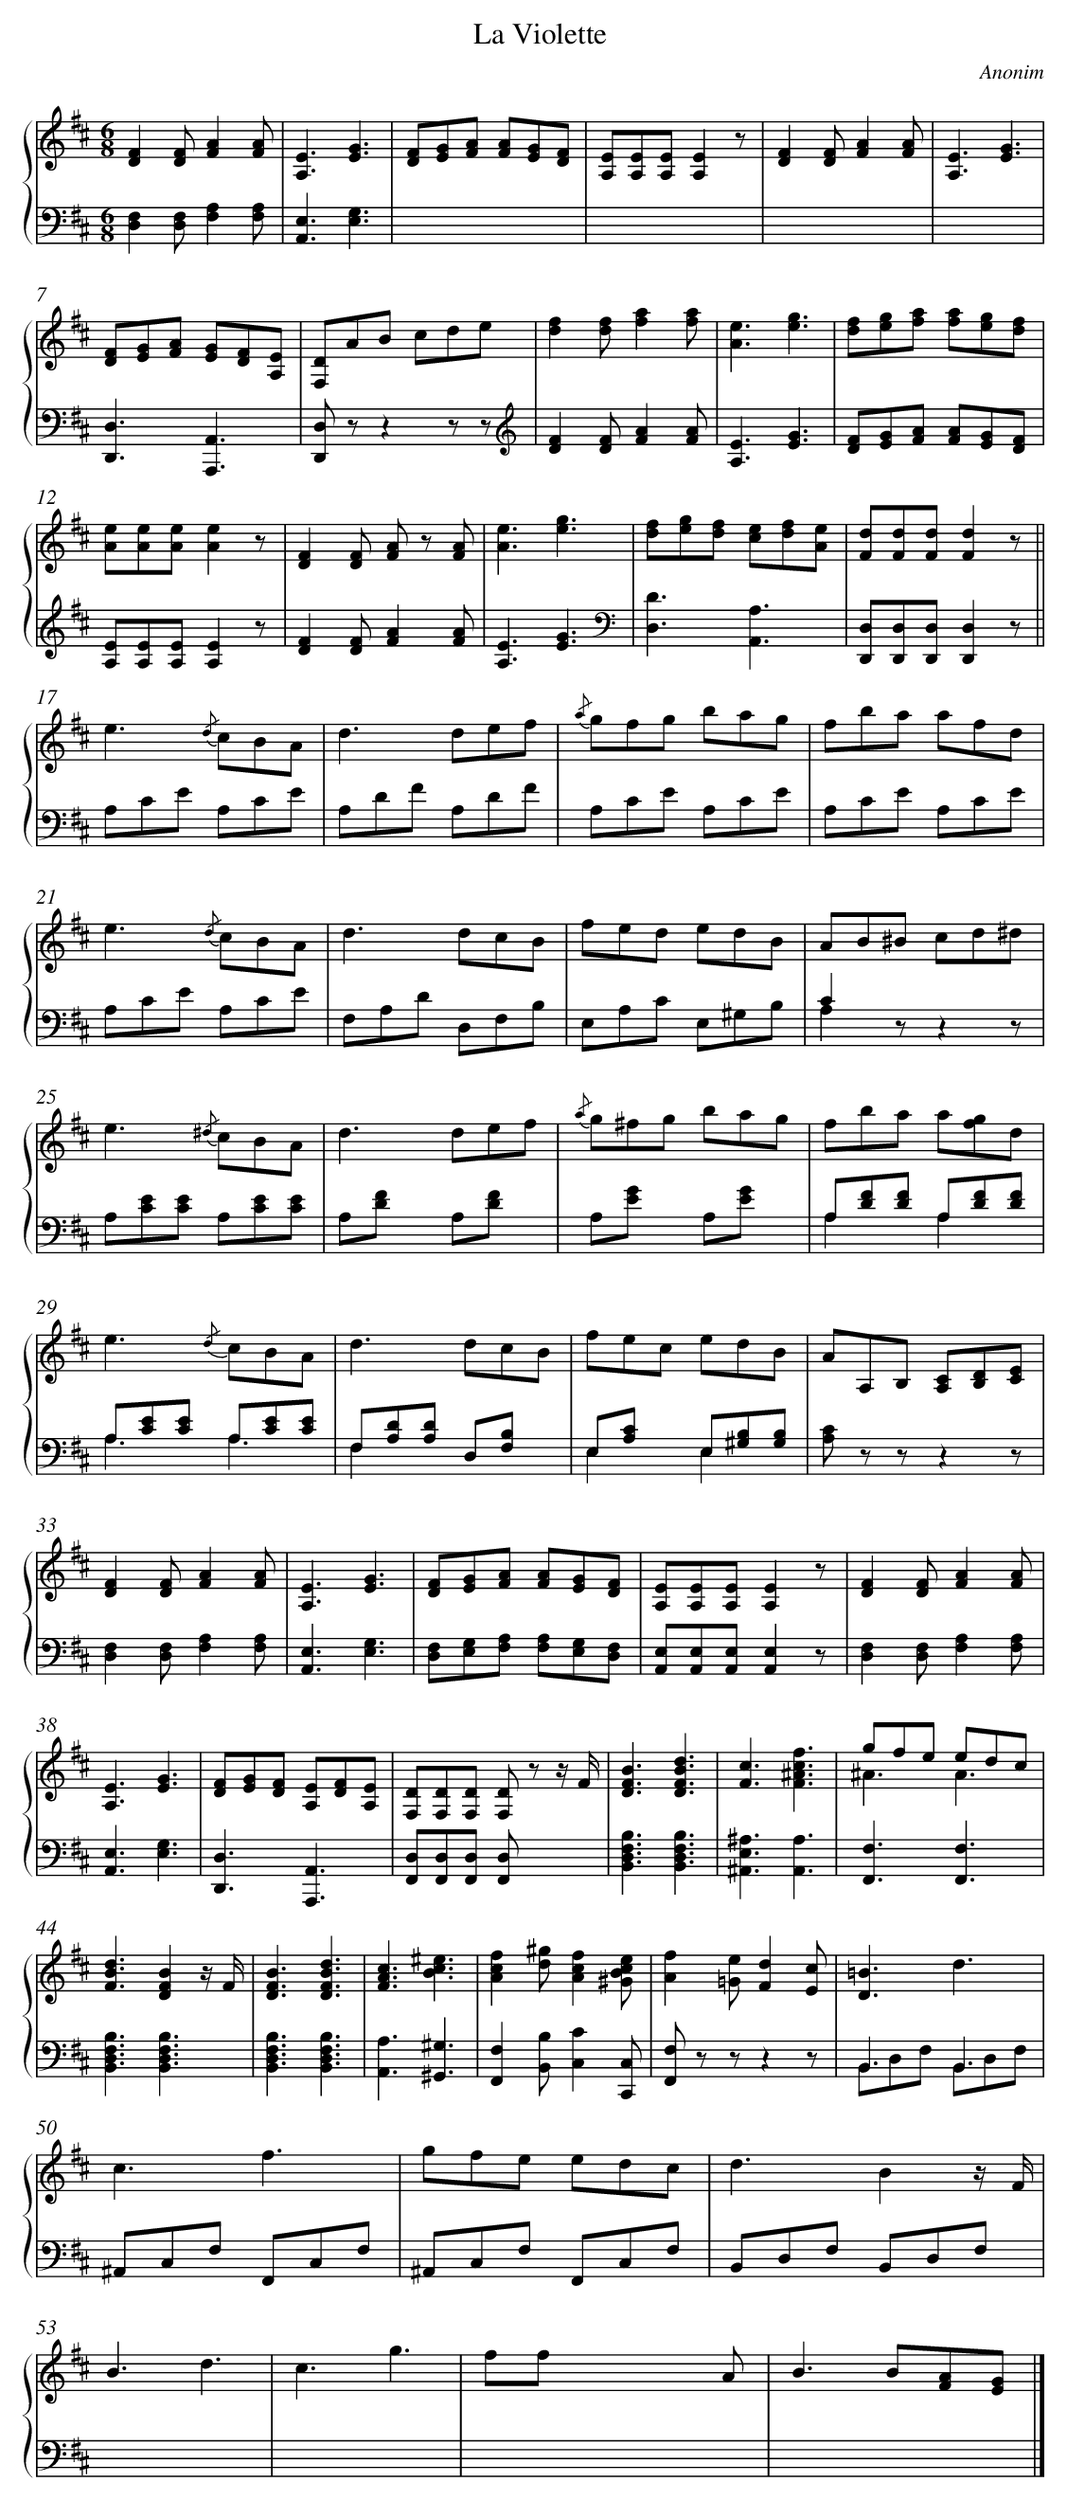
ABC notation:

X:1
T: La Violette
C: Anonim
L: 1/8
M: 6/8
%%staves {1 2}
V: 1 clef=treble
V: 2 clef=bass
K: D
[V:1] [F2D2][FD][A2F2][AF] |
[V:2] [F,2D,2][F,D,][A,2F,2][A,F,] |
[V:1] [E3A,3][G3E3] |
[V:2] [E,3A,,3][G,3E,3] |
[V:1] [FD][GE][AF] [AF][GE][FD] |
[V:2] x6 |
[V:1] [EA,][EA,][EA,][E2A,2]z |
[V:2] x6 |
[V:1] [F2D2][FD][A2F2][AF] |
[V:2] x6 |
[V:1] [E3A,3][G3E3] |
[V:2] x6 |
[V:1] [FD][GE][AF] [GE][FD][EA,] |
[V:2] [D,3D,,3][A,,3A,,,3] |
[V:1] [DF,]AB cde |
[V:2] [D,D,,] zz2z z[K:clef=treble] |
[V:1] [f2d2][fd][a2f2][af] |
[V:2] [F2D2][FD][A2F2][AF] |
[V:1] [e3A3][g3e3] |
[V:2] [E3A,3][G3E3] |
[V:1] [fd][ge][af] [af][ge][fd] |
[V:2] [FD][GE][AF] [AF][GE][FD] |
[V:1] [eA][eA][eA][e2A2]z |
[V:2] [EA,][EA,][EA,][E2A,2]z |
[V:1] [F2D2][FD] [AF] z [AF] |
[V:2] [F2D2][FD][A2F2][AF] |
[V:1] [e3A3][g3e3] |
[V:2] [E3A,3][G3E3][K:clef=bass] |
[V:1] [fd][ge][fd] [ec][fd][eA] |
[V:2] [D3D,3][A,3A,,3] |
[V:1] [dF][dF][dF][d2F2]z ||
[V:2] [D,D,,][D,D,,][D,D,,][D,2D,,2]z ||
[V:1] e2>{/d} c2BA |
[V:2] A,CE A,CE |
[V:1] d2>d2ef |
[V:2] A,DF A,DF |
[V:1] {/a} gfg bag |
[V:2] A,CE A,CE |
[V:1] fba afd |
[V:2] A,CE A,CE |
[V:1] e2>{/d} c2BA |
[V:2] A,CE A,CE |
[V:1] d2>d2cB |
[V:2] F,A,D D,F,B, |
[V:1] fed edB |
[V:2] E,A,C E,^G,B, |
[V:1] AB^B cd^d |
[V:2] C2zz2z & A,2x4 |
[V:1] e2>{/^d} c2BA |
[V:2] A,[EC][EC] A,[EC][EC] |
[V:1] d2>d2ef |
[V:2] A,[FD] x A,[FD] x |
[V:1] {/a} g^fg bag |
[V:2] A,[GE] x A,[GE] x |
[V:1] fba a[gf]d |
[V:2] A,[FD][FD] A,[FD][FD] & A,2xA,2x |
[V:1] e2>{/d} c2BA |
[V:2] A,[EC][EC] A,[EC][EC] & A,3A,3 |
[V:1] d2>d2cB |
[V:2] F,[DA,][DA,] D,[B,F,] x & F,2xx3 |
[V:1] fec edB |
[V:2] E,[CA,] x E,[B,^G,][B,G,] & E,2xE,2x |
[V:1] AA,B, [CA,][DB,][EC] |
[V:2] [CA,] z zz2z |
[V:1] [F2D2][FD][A2F2][AF] |
[V:2] [F,2D,2][F,D,][A,2F,2][A,F,] |
[V:1] [E3A,3][G3E3] |
[V:2] [E,3A,,3][G,3E,3] |
[V:1] [FD][GE][AF] [AF][GE][FD] |
[V:2] [F,D,][G,E,][A,F,] [A,F,][G,E,][F,D,] |
[V:1] [EA,][EA,][EA,][E2A,2]z |
[V:2] [E,A,,][E,A,,][E,A,,][E,2A,,2]z |
[V:1] [F2D2][FD][A2F2][AF] |
[V:2] [F,2D,2][F,D,][A,2F,2][A,F,] |
[V:1] [E3A,3][G3E3] |
[V:2] [E,3A,,3][G,3E,3] |
[V:1] [FD][GE][FD] [EA,][FD][EA,] |
[V:2] [D,3D,,3][A,,3A,,,3] |
[V:1] [DF,][DF,][DF,] [DF,] z z/ F/ |
[V:2] [D,F,,][D,F,,][D,F,,] [D,F,,]x2 |
[V:1] [B3F3D3][d3B3F3D3] |
[V:2] [B,3F,3D,3B,,3][B,3F,3D,3B,,3] |
[V:1] [c3F3][f3c3^A3F3] |
[V:2] [^A,3E,3^A,,3][A,3A,,3] |
[V:1] gfe edc & ^A3A3 |
[V:2] [F,3F,,3][F,3F,,3] |
[V:1] [d3B3F3][B2F2D2]z/ F/ |
[V:2] [B,3F,3D,3B,,3][B,3F,3D,3B,,3] |
[V:1] [B3F3D3][d3B3F3D3] |
[V:2] [B,3F,3D,3B,,3][B,3F,3D,3B,,3] |
[V:1] [c3A3F3][^e3c3B3] |
[V:2] [A,3A,,3][^G,3^G,,3] |
[V:1] [f2c2A2][^gd][f2c2A2][ecB^G] |
[V:2] [F,2F,,2][B,B,,][C2C,2][C,C,,] |
[V:1] [f2A2][e=G][d2F2][cE] |
[V:2] [F,F,,] z zz2z |
[V:1] [=B3D3]d3 |
[V:2] B,,3B,,3 & B,,D,F, B,,D,F, |
[V:1] c3f3 |
[V:2] ^A,,C,F, F,,C,F, |
[V:1] gfe edc |
[V:2] ^A,,C,F, F,,C,F, |
[V:1] d3B2z/ F/ |
[V:2] B,,D,F, B,,D,F, |
[V:1] B3d3 |
[V:2] x6 |
[V:1] c3g3 |
[V:2] x6 |
[V:1] ff xx2A |
[V:2] x6 |
[V:1] B2>B2[AF][GE] |]
[V:2] x6 |]
